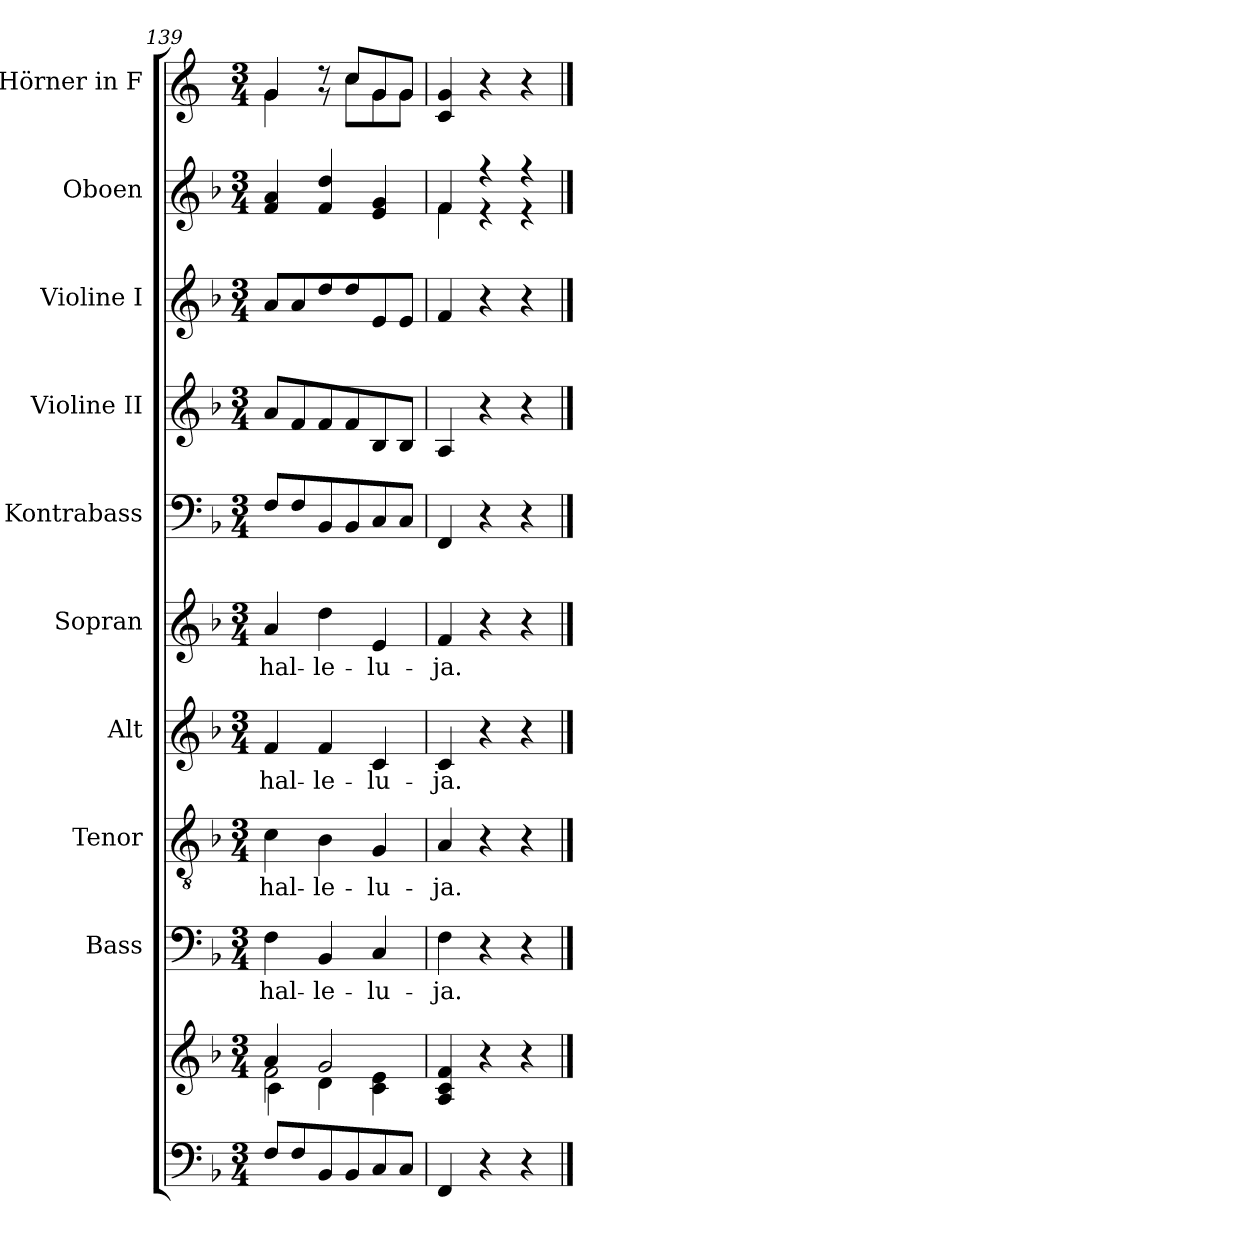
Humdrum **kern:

**kern	**kern	**kern	**text	**kern	**text	**kern	**text	**kern	**text	**kern	**kern	**kern	**kern	**kern
*part10	*part10	*part9	*part9	*part8	*part8	*part7	*part7	*part6	*part6	*part5	*part4	*part3	*part2	*part1
*staff11	*staff10	*staff9	*staff9	*staff8	*staff8	*staff7	*staff7	*staff6	*staff6	*staff5	*staff4	*staff3	*staff2	*staff1
*	*	*I"Bass	*	*I"Tenor	*	*I"Alt	*	*I"Sopran	*	*I"Kontrabass	*I"Violine II	*I"Violine I	*I"Oboen	*I"Hörner in F
*	*	*I'B.	*	*I'T.	*	*I'A.	*	*I'S.	*	*I'Kb.	*I'Vl. II	*I'Vl. I	*I'Ob.	*
*clefF4	*clefG2	*clefF4	*	*clefGv2	*	*clefG2	*	*clefG2	*	*clefF4	*clefG2	*clefG2	*clefG2	*clefG2
*	*	*	*	*	*	*	*	*	*	*ITrd7c12	*	*	*	*ITrd4c7
*k[b-]	*k[b-]	*k[b-]	*	*k[b-]	*	*k[b-]	*	*k[b-]	*	*k[b-]	*k[b-]	*k[b-]	*k[b-]	*k[b-]
*F:	*F:	*F:	*	*F:	*	*F:	*	*F:	*	*F:	*F:	*F:	*F:	*F:
*M3/4	*M3/4	*M3/4	*	*M3/4	*	*M3/4	*	*M3/4	*	*M3/4	*M3/4	*M3/4	*M3/4	*M3/4
=139	=139	=139	=139	=139	=139	=139	=139	=139	=139	=139	=139	=139	=139	=139
*	*^	*	*	*	*	*	*	*	*	*	*	*	*	*
*	*	*^	*	*	*	*	*	*	*	*	*	*	*	*	*
!	!	!	!	!	!LO:LY:b	!	!LO:LY:b	!	!LO:LY:b	!	!LO:LY:b	!	!	!	!	!
*	*	*	*	*	*	*	*	*	*	*	*	*	*	*	*	*^
8F/L	4a/	2f\	4c\	4F\	hal-	4c\	hal-	4f/	hal-	4a/	hal-	8FF/L	8a/L	8a/L	4f/ 4a/	4c/	4c\
8F/	.	.	.	.	.	.	.	.	.	.	.	8FF/	8f/	8a/	.	.	.
!	!	!	!	!	!LO:LY:b	!	!LO:LY:b	!	!LO:LY:b	!	!LO:LY:b	!	!	!	!	!	!
8BB-/	2g/	.	4d\	4BB-/	-le-	4B-\	-le-	4f/	-le-	4dd\	-le-	8BBB-/	8f/	8dd/	4f/ 4dd/	8r	8r
8BB-/	.	.	.	.	.	.	.	.	.	.	.	8BBB-/	8f/	8dd/	.	8f/L	8f\L
!	!	!	!	!	!LO:LY:b	!	!LO:LY:b	!	!LO:LY:b	!	!LO:LY:b	!	!	!	!	!	!
8C/	.	4c\ 4e\	4ryy	4C/	-lu-	4G/	-lu-	4c/	-lu-	4e/	-lu-	8CC/	8B-/	8e/	4e/ 4g/	8c/	8c\
8C/J	.	.	.	.	.	.	.	.	.	.	.	8CC/J	8B-/J	8e/J	.	8c/J	8c\J
*	*v	*v	*v	*	*	*	*	*	*	*	*	*	*	*	*	*	*
=140	=140	=140	=140	=140	=140	=140	=140	=140	=140	=140	=140	=140	=140	=140	=140
!	!	!	!LO:LY:b	!	!LO:LY:b	!	!LO:LY:b	!	!LO:LY:b	!	!	!	!	!	!
*	*	*	*	*	*	*	*	*	*	*	*	*	*^	*v	*v
4FF/	4A/ 4c/ 4f/	4F\	-ja.	4A/	-ja.	4c/	-ja.	4f/	-ja.	4FFF/	4A/	4f/	4f/	4f\	4F/ 4c/
4r	4r	4r	.	4r	.	4r	.	4r	.	4r	4r	4r	4r	4r	4r
4r	4r	4r	.	4r	.	4r	.	4r	.	4r	4r	4r	4r	4r	4r
*	*	*	*	*	*	*	*	*	*	*	*	*	*v	*v	*
==	==	==	==	==	==	==	==	==	==	==	==	==	==	==
*-	*-	*-	*-	*-	*-	*-	*-	*-	*-	*-	*-	*-	*-	*-
